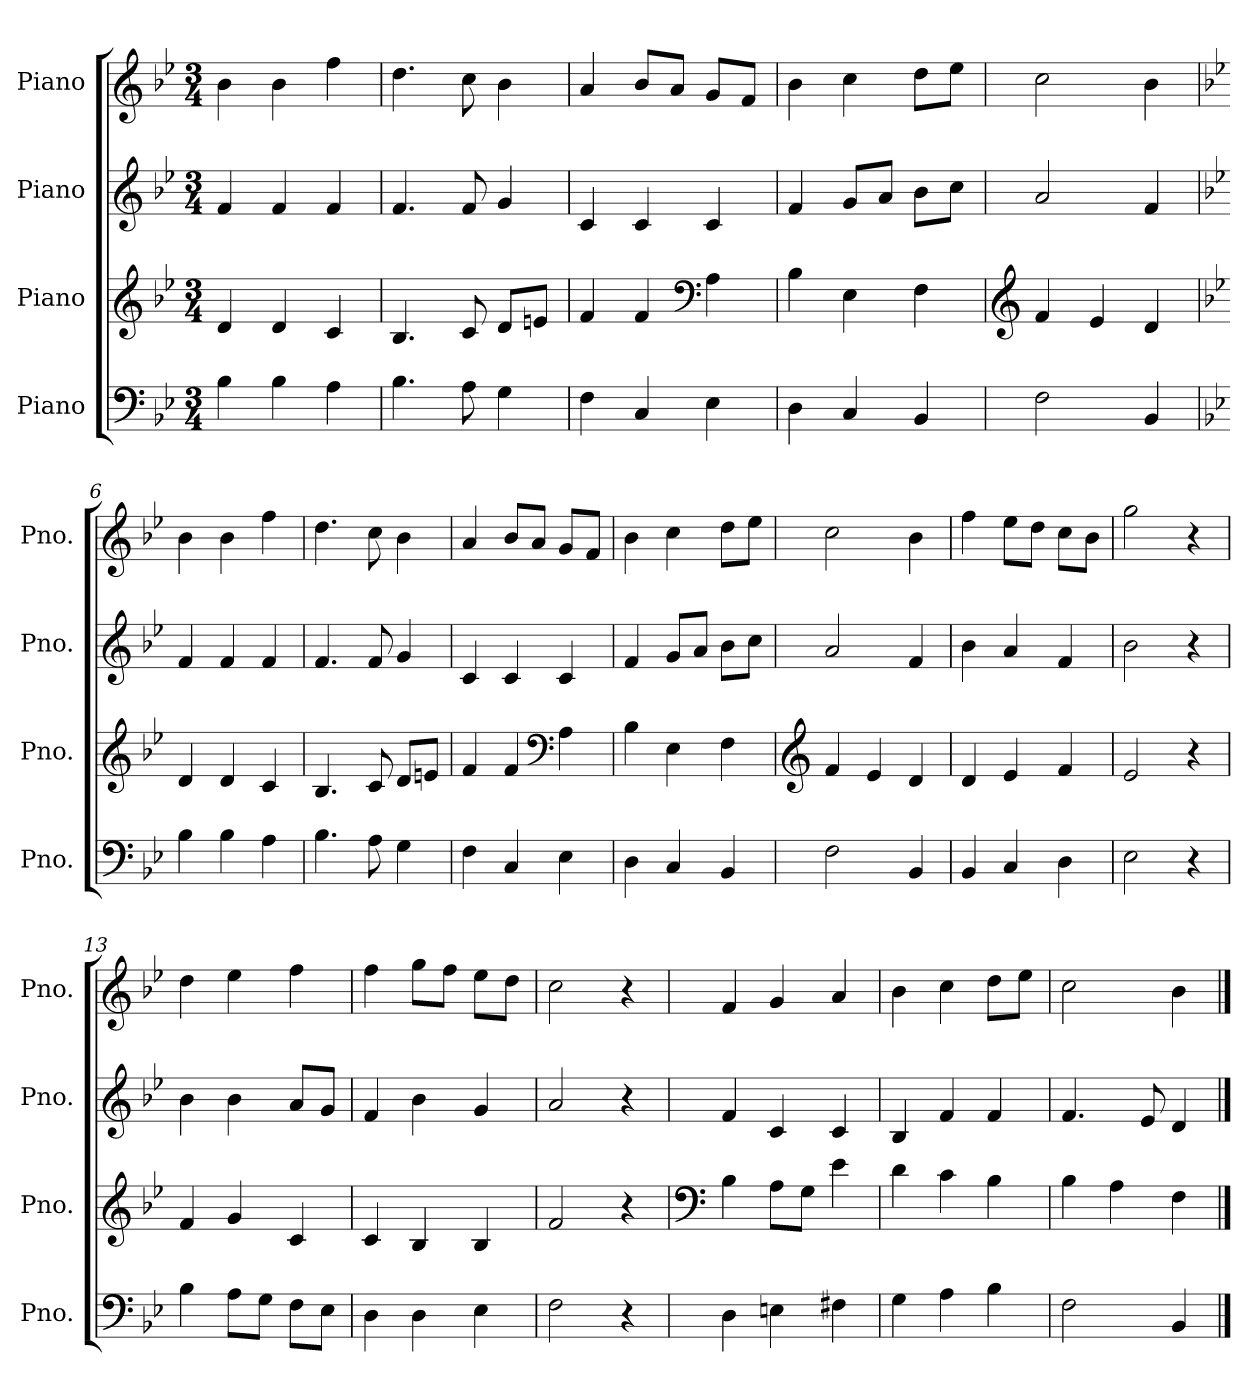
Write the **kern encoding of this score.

**kern	**kern	**kern	**kern
*part4	*part3	*part2	*part1
*staff4	*staff3	*staff2	*staff1
*I"Piano	*I"Piano	*I"Piano	*I"Piano
*I'Pno.	*I'Pno.	*I'Pno.	*I'Pno.
*clefF4	*clefG2	*clefG2	*clefG2
*k[b-e-]	*k[b-e-]	*k[b-e-]	*k[b-e-]
*M3/4	*M3/4	*M3/4	*M3/4
*MM120	*MM120	*MM120	*MM120
=1	=1	=1	=1
4B-\	4d/	4f/	4b-\
4B-\	4d/	4f/	4b-\
4A\	4c/	4f/	4ff\
=2	=2	=2	=2
4.B-\	4.B-/	4.f/	4.dd\
8A\	8c/	8f/	8cc\
4G\	8d/L	4g/	4b-\
.	8en/J	.	.
=3	=3	=3	=3
4F\	4f/	4c/	4a/
4C/	4f/	4c/	8b-/L
.	.	.	8a/J
*	*clefF4	*	*
4E-\	4A\	4c/	8g/L
.	.	.	8f/J
=4	=4	=4	=4
4D\	4B-\	4f/	4b-\
4C/	4E-\	8g/L	4cc\
.	.	8a/J	.
4BB-/	4F\	8b-\L	8dd\L
.	.	8cc\J	8ee-\J
=5	=5	=5	=5
*	*clefG2	*	*
2F\	4f/	2a/	2cc\
.	4e-/	.	.
4BB-/	4d/	4f/	4b-\
=6	=6	=6	=6
*k[b-e-]	*k[b-e-]	*k[b-e-]	*k[b-e-]
4B-\	4d/	4f/	4b-\
4B-\	4d/	4f/	4b-\
4A\	4c/	4f/	4ff\
=7	=7	=7	=7
4.B-\	4.B-/	4.f/	4.dd\
8A\	8c/	8f/	8cc\
4G\	8d/L	4g/	4b-\
.	8en/J	.	.
!!LO:LB:g=z
=8	=8	=8	=8
4F\	4f/	4c/	4a/
4C/	4f/	4c/	8b-/L
.	.	.	8a/J
*	*clefF4	*	*
4E-\	4A\	4c/	8g/L
.	.	.	8f/J
=9	=9	=9	=9
4D\	4B-\	4f/	4b-\
4C/	4E-\	8g/L	4cc\
.	.	8a/J	.
4BB-/	4F\	8b-\L	8dd\L
.	.	8cc\J	8ee-\J
=10	=10	=10	=10
*	*clefG2	*	*
2F\	4f/	2a/	2cc\
.	4e-/	.	.
4BB-/	4d/	4f/	4b-\
=11	=11	=11	=11
4BB-/	4d/	4b-\	4ff\
4C/	4e-/	4a/	8ee-\L
.	.	.	8dd\J
4D\	4f/	4f/	8cc\L
.	.	.	8b-\J
=12	=12	=12	=12
2E-\	2e-/	2b-\	2gg\
4r	4r	4r	4r
=13	=13	=13	=13
4B-\	4f/	4b-\	4dd\
8A\L	4g/	4b-\	4ee-\
8G\J	.	.	.
8F\L	4c/	8a/L	4ff\
8E-\J	.	8g/J	.
=14	=14	=14	=14
4D\	4c/	4f/	4ff\
4D\	4B-/	4b-\	8gg\L
.	.	.	8ff\J
4E-\	4B-/	4g/	8ee-\L
.	.	.	8dd\J
=15	=15	=15	=15
2F\	2f/	2a/	2cc\
4r	4r	4r	4r
=16	=16	=16	=16
*	*clefF4	*	*
4D\	4B-\	4f/	4f/
4En\	8A\L	4c/	4g/
.	8G\J	.	.
4F#X\	4e-\	4c/	4a/
!!LO:LB:g=z
=17	=17	=17	=17
4G\	4d\	4B-/	4b-\
4A\	4c\	4f/	4cc\
4B-\	4B-\	4f/	8dd\L
.	.	.	8ee-\J
=18	=18	=18	=18
2F\	4B-\	4.f/	2cc\
.	4A\	.	.
.	.	8e-/	.
4BB-/	4F\	4d/	4b-\
==	==	==	==
*-	*-	*-	*-
